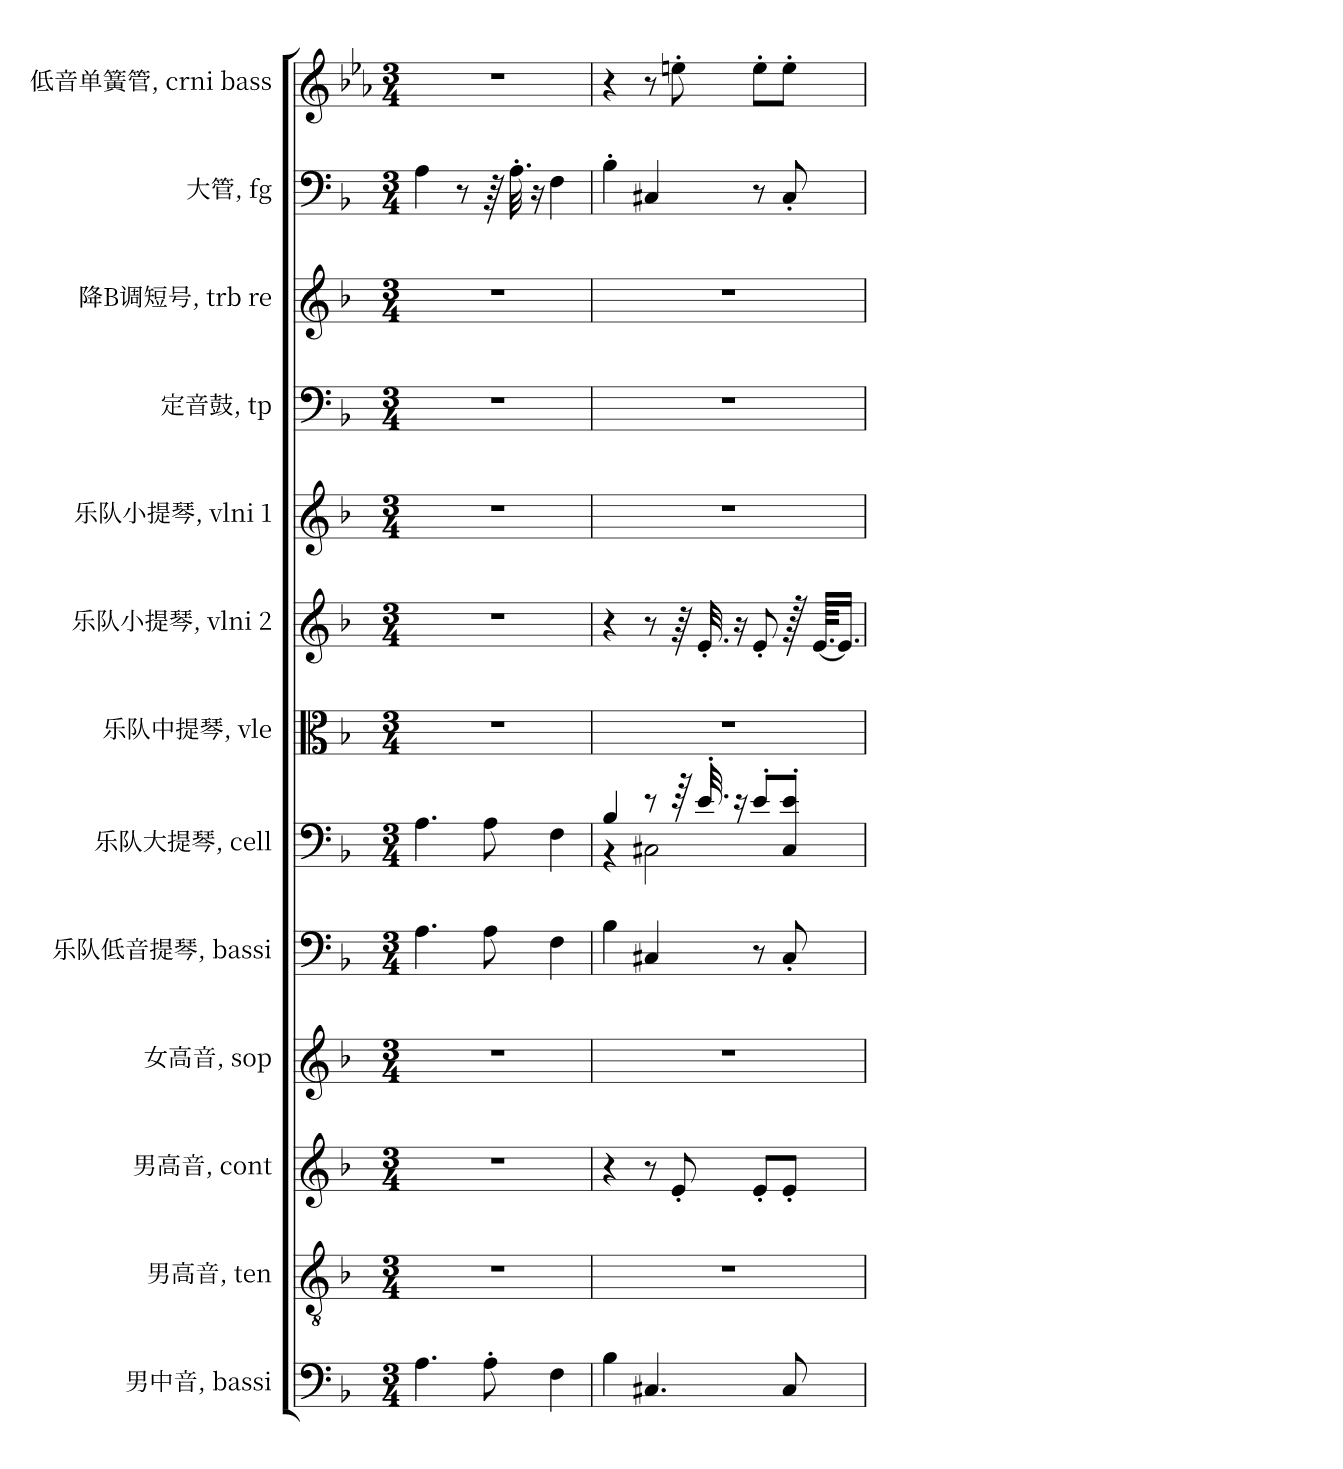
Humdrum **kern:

**kern	**kern	**kern	**kern	**kern	**kern	**kern	**kern	**kern	**kern	**kern	**kern	**kern
*part13	*part12	*part11	*part10	*part9	*part8	*part7	*part6	*part5	*part4	*part3	*part2	*part1
*staff13	*staff12	*staff11	*staff10	*staff9	*staff8	*staff7	*staff6	*staff5	*staff4	*staff3	*staff2	*staff1
*I"男中音, bassi	*I"男高音, ten	*I"男高音, cont	*I"女高音, sop	*I"乐队低音提琴, bassi	*I"乐队大提琴, cell	*I"乐队中提琴, vle	*I"乐队小提琴, vlni 2	*I"乐队小提琴, vlni 1	*I"定音鼓, tp	*I"降B调短号, trb re	*I"大管, fg	*I"低音单簧管, crni bass
*	*I'T.	*	*I'S.	*	*	*	*	*	*	*	*	*
*clefF4	*clefGv2	*clefG2	*clefG2	*clefF4	*clefF4	*clefC3	*clefG2	*clefG2	*clefF4	*clefG2	*clefF4	*clefG2
*	*	*	*	*ITrd7c12	*	*	*	*	*	*ITrd1c2	*	*ITrd8c14
*k[b-]	*k[b-]	*k[b-]	*k[b-]	*k[b-]	*k[b-]	*k[b-]	*k[b-]	*k[b-]	*k[b-]	*k[b-e-a-]	*k[b-]	*k[b-e-a-]
*M3/4	*M3/4	*M3/4	*M3/4	*M3/4	*M3/4	*M3/4	*M3/4	*M3/4	*M3/4	*M3/4	*M3/4	*M3/4
*MM120	*MM120	*MM120	*MM120	*MM120	*MM120	*MM120	*MM120	*MM120	*MM120	*MM120	*MM120	*MM120
=1	=1	=1	=1	=1	=1	=1	=1	=1	=1	=1	=1	=1
4.A\	2.r	2.r	2.r	4.AA\	4.A\	2.r	2.r	2.r	2.r	2.r	4A\	2.r
.	.	.	.	.	.	.	.	.	.	.	8r	.
8A'\	.	.	.	8AA\	8A\	.	.	.	.	.	64r	.
.	.	.	.	.	.	.	.	.	.	.	32.A'\	.
.	.	.	.	.	.	.	.	.	.	.	16r	.
4F\	.	.	.	4FF\	4F\	.	.	.	.	.	4F\	.
=2	=2	=2	=2	=2	=2	=2	=2	=2	=2	=2	=2	=2
*	*	*	*	*	*^	*	*	*	*	*	*	*
4B-\	2.r	4r	2.r	4BB-\	4B-/	4r	2.r	4r	2.r	2.r	2.r	4B-'\	4r
4.C#X/	.	8r	.	4CC#X/	8r	2C#X\	.	8r	.	.	.	4C#X/	8r
.	.	8e'/	.	.	64r	.	.	64r	.	.	.	.	8en'\
.	.	.	.	.	32.e'/	.	.	32.e'/	.	.	.	.	.
.	.	.	.	.	16r	.	.	16r	.	.	.	.	.
.	.	8e'/L	.	8r	8e'/L	.	.	8e'/	.	.	.	8r	8e'\L
8C#/	.	8e'/J	.	8CC#'/	8C#/' 8e/'J	.	.	128r	.	.	.	8C#'/	8e'\J
.	.	.	.	.	.	.	.	[64.e/KKLL	.	.	.	.	.
.	.	.	.	.	.	.	.	16.e/JJ]	.	.	.	.	.
*	*	*	*	*	*v	*v	*	*	*	*	*	*	*
=	=	=	=	=	=	=	=	=	=	=	=	=
*-	*-	*-	*-	*-	*-	*-	*-	*-	*-	*-	*-	*-
